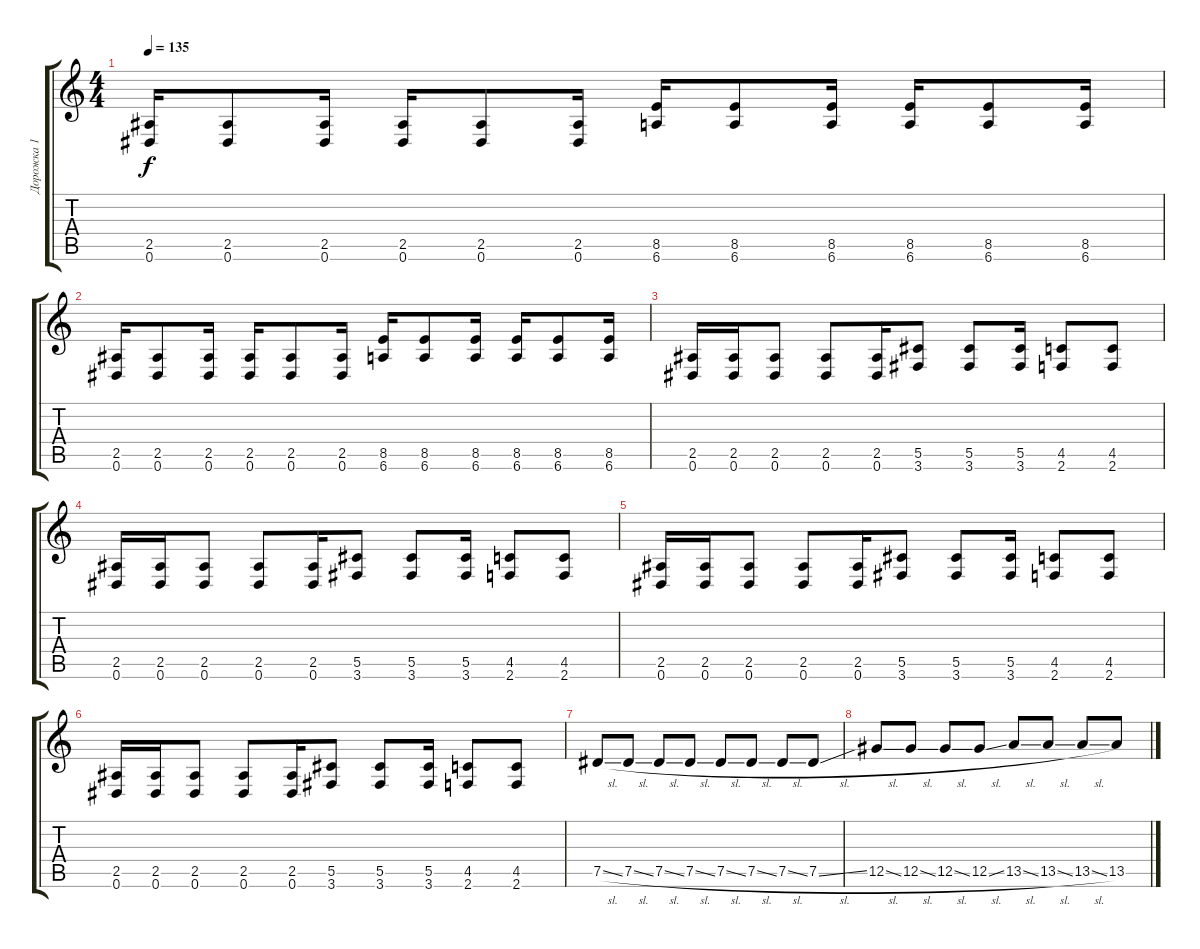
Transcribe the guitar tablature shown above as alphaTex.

\track ("Дорожка 1" "Дорожка 1") {instrument distortionguitar}
\staff {score tabs}
\tuning (Eb4 Bb3 Gb3 Db3 Ab2 Eb2) {hide}
\ts (4 4)
\tempo 135
\clef g2
\ks c
(2.5 0.6).16{dy f} (2.5 0.6).8 (2.5 0.6).16 (2.5 0.6).16 (2.5 0.6).8 (2.5 0.6).16 (8.5 6.6).16 (8.5 6.6).8 (8.5 6.6).16 (8.5 6.6).16 (8.5 6.6).8 (8.5 6.6).16 |
(2.5 0.6).16 (2.5 0.6).8 (2.5 0.6).16 (2.5 0.6).16 (2.5 0.6).8 (2.5 0.6).16 (8.5 6.6).16 (8.5 6.6).8 (8.5 6.6).16 (8.5 6.6).16 (8.5 6.6).8 (8.5 6.6).16 |
(2.5 0.6).16 (2.5 0.6).16 (2.5 0.6).8 (2.5 0.6).8 (2.5 0.6).16 (5.5 3.6).8 (5.5 3.6).8 (5.5 3.6).16 (4.5 2.6).8 (4.5 2.6).8 |
(2.5 0.6).16 (2.5 0.6).16 (2.5 0.6).8 (2.5 0.6).8 (2.5 0.6).16 (5.5 3.6).8 (5.5 3.6).8 (5.5 3.6).16 (4.5 2.6).8 (4.5 2.6).8 |
(2.5 0.6).16 (2.5 0.6).16 (2.5 0.6).8 (2.5 0.6).8 (2.5 0.6).16 (5.5 3.6).8 (5.5 3.6).8 (5.5 3.6).16 (4.5 2.6).8 (4.5 2.6).8 |
(2.5 0.6).16 (2.5 0.6).16 (2.5 0.6).8 (2.5 0.6).8 (2.5 0.6).16 (5.5 3.6).8 (5.5 3.6).8 (5.5 3.6).16 (4.5 2.6).8 (4.5 2.6).8 |
7.5{sl}.8 7.5{sl}.8 7.5{sl}.8 7.5{sl}.8 7.5{sl}.8 7.5{sl}.8 7.5{sl}.8 7.5{sl}.8 |
12.5{sl}.8 12.5{sl}.8 12.5{sl}.8 12.5{sl}.8 13.5{sl}.8 13.5{sl}.8 13.5{sl}.8 13.5{sl}.8
